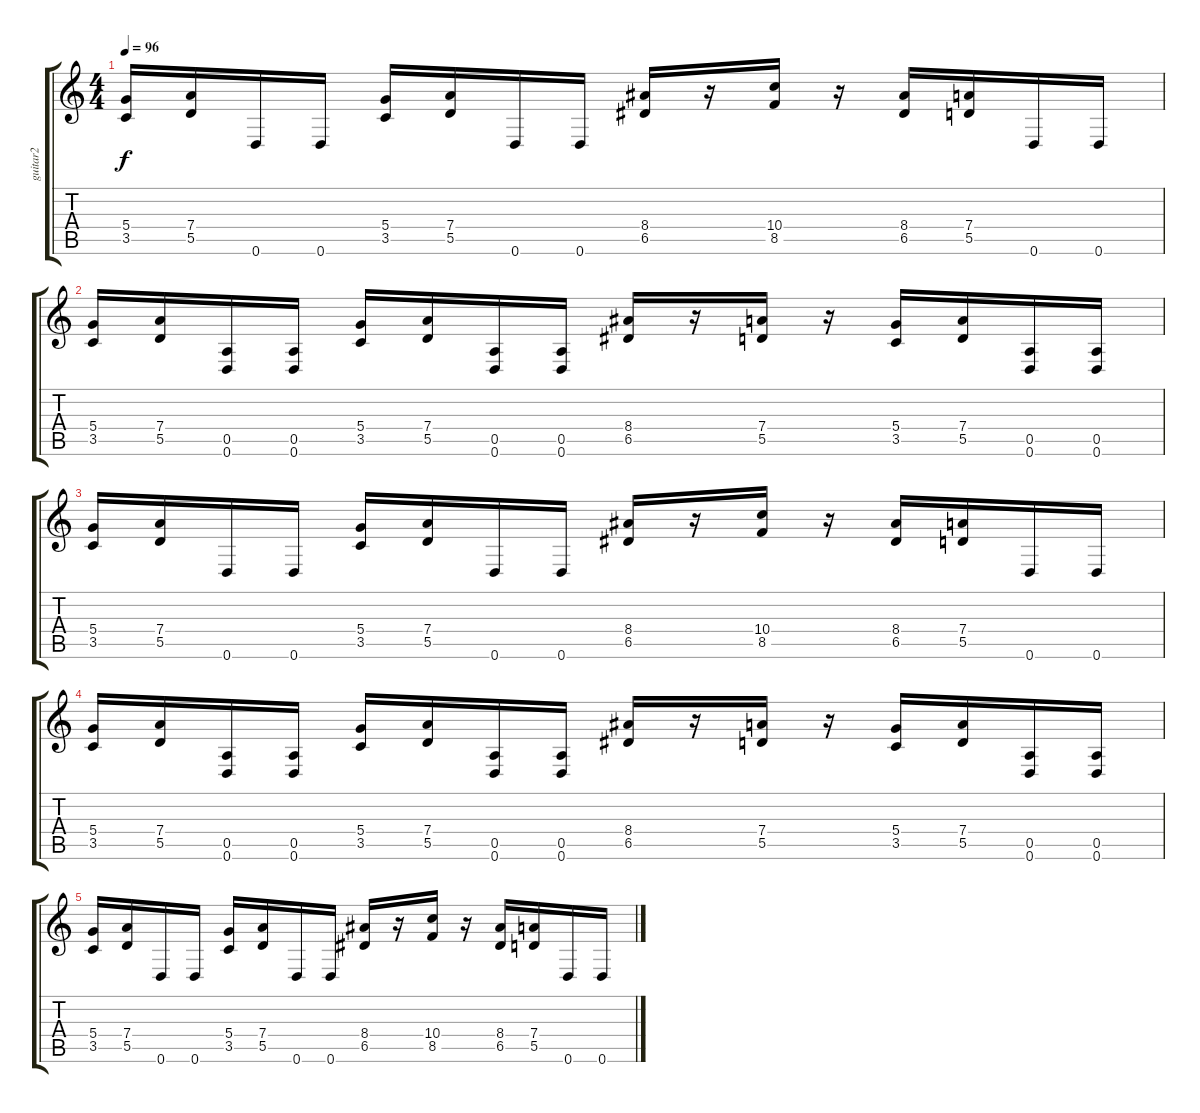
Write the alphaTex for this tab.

\track ("guitar2" "guitar2") {instrument distortionguitar}
\staff {score tabs}
\tuning (E4 B3 G3 D3 A2 D2) {hide}
\ts (4 4)
\tempo 96
\clef g2
\ks c
(5.4 3.5).16{dy f} (7.4 5.5).16 0.6.16 0.6.16 (5.4 3.5).16 (7.4 5.5).16 0.6.16 0.6.16 (8.4 6.5).16 r.16 (10.4 8.5).16 r.16 (8.4 6.5).16 (7.4 5.5).16 0.6.16 0.6.16 |
(5.4 3.5).16{instrument distortionguitar} (7.4 5.5).16 (0.5 0.6).16 (0.5 0.6).16 (5.4 3.5).16 (7.4 5.5).16 (0.5 0.6).16 (0.5 0.6).16 (8.4 6.5).16 r.16 (7.4 5.5).16 r.16 (5.4 3.5).16 (7.4 5.5).16 (0.5 0.6).16 (0.5 0.6).16 |
(5.4 3.5).16 (7.4 5.5).16 0.6.16 0.6.16 (5.4 3.5).16 (7.4 5.5).16 0.6.16 0.6.16 (8.4 6.5).16 r.16 (10.4 8.5).16 r.16 (8.4 6.5).16 (7.4 5.5).16 0.6.16 0.6.16 |
(5.4 3.5).16 (7.4 5.5).16 (0.5 0.6).16 (0.5 0.6).16 (5.4 3.5).16 (7.4 5.5).16 (0.5 0.6).16 (0.5 0.6).16 (8.4 6.5).16 r.16 (7.4 5.5).16 r.16 (5.4 3.5).16 (7.4 5.5).16 (0.5 0.6).16 (0.5 0.6).16 |
(5.4 3.5).16 (7.4 5.5).16 0.6.16 0.6.16 (5.4 3.5).16 (7.4 5.5).16 0.6.16 0.6.16 (8.4 6.5).16 r.16 (10.4 8.5).16 r.16 (8.4 6.5).16 (7.4 5.5).16 0.6.16 0.6.16
